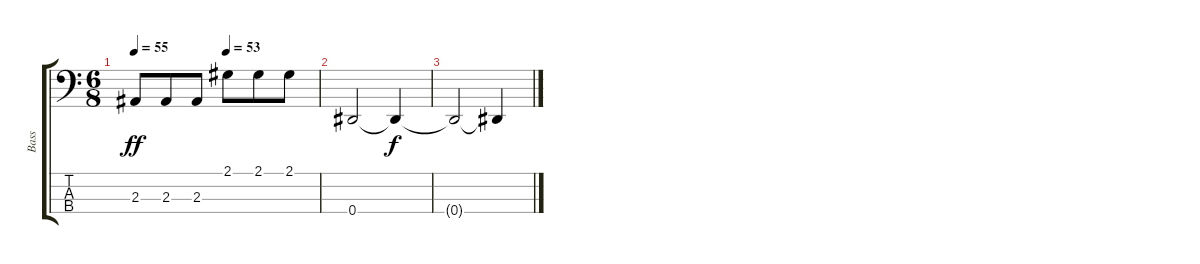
\track ("Bass" "Bass") {instrument electricbassfinger}
\staff {score tabs}
\tuning (Gb2 Db2 Ab1 Eb1) {hide}
\ts (6 8)
\tempo 55
\tempo (53 0.5)
\clef f4
\ks c
2.3.8{dy ff} 2.3.8 2.3.8 2.1.8 2.1.8 2.1.8 |
0.4.2 0.4{t}.4{dy f} |
0.4{t}.2 0.4{t}.4
